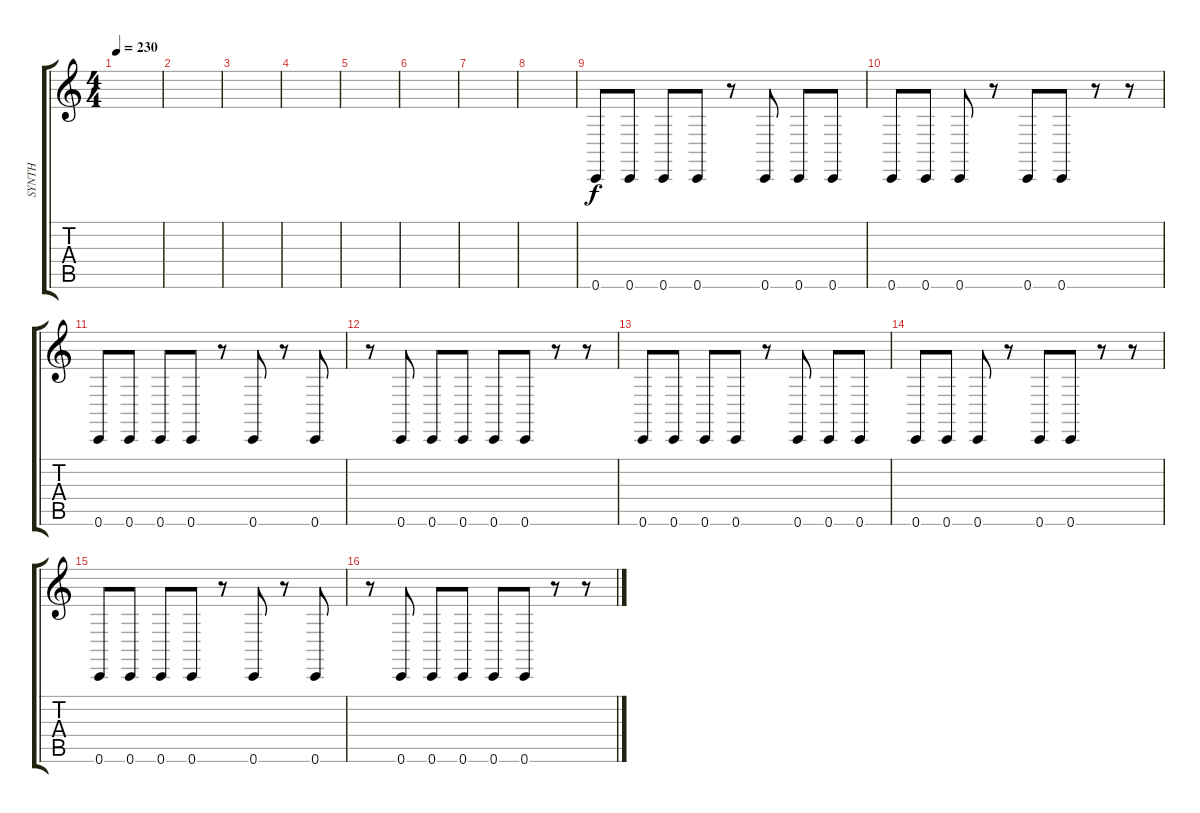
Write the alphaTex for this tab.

\track ("SYNTH" "SYNTH") {instrument pad1newage}
\staff {score tabs}
\tuning (D4 A3 F3 C3 G2 C2) {hide}
\ts (4 4)
\tempo 230
\clef g2
\ks c
|
|
|
|
|
|
|
|
0.6.8{instrument acousticgrandpiano} 0.6.8 0.6.8 0.6.8 r.8 0.6.8 0.6.8 0.6.8 |
0.6.8 0.6.8 0.6.8 r.8 0.6.8 0.6.8 r.8 r.8 |
0.6.8 0.6.8 0.6.8 0.6.8 r.8 0.6.8 r.8 0.6.8 |
r.8 0.6.8 0.6.8 0.6.8 0.6.8 0.6.8 r.8 r.8 |
0.6.8 0.6.8 0.6.8 0.6.8 r.8 0.6.8 0.6.8 0.6.8 |
0.6.8 0.6.8 0.6.8 r.8 0.6.8 0.6.8 r.8 r.8 |
0.6.8 0.6.8 0.6.8 0.6.8 r.8 0.6.8 r.8 0.6.8 |
r.8 0.6.8 0.6.8 0.6.8 0.6.8 0.6.8 r.8 r.8
